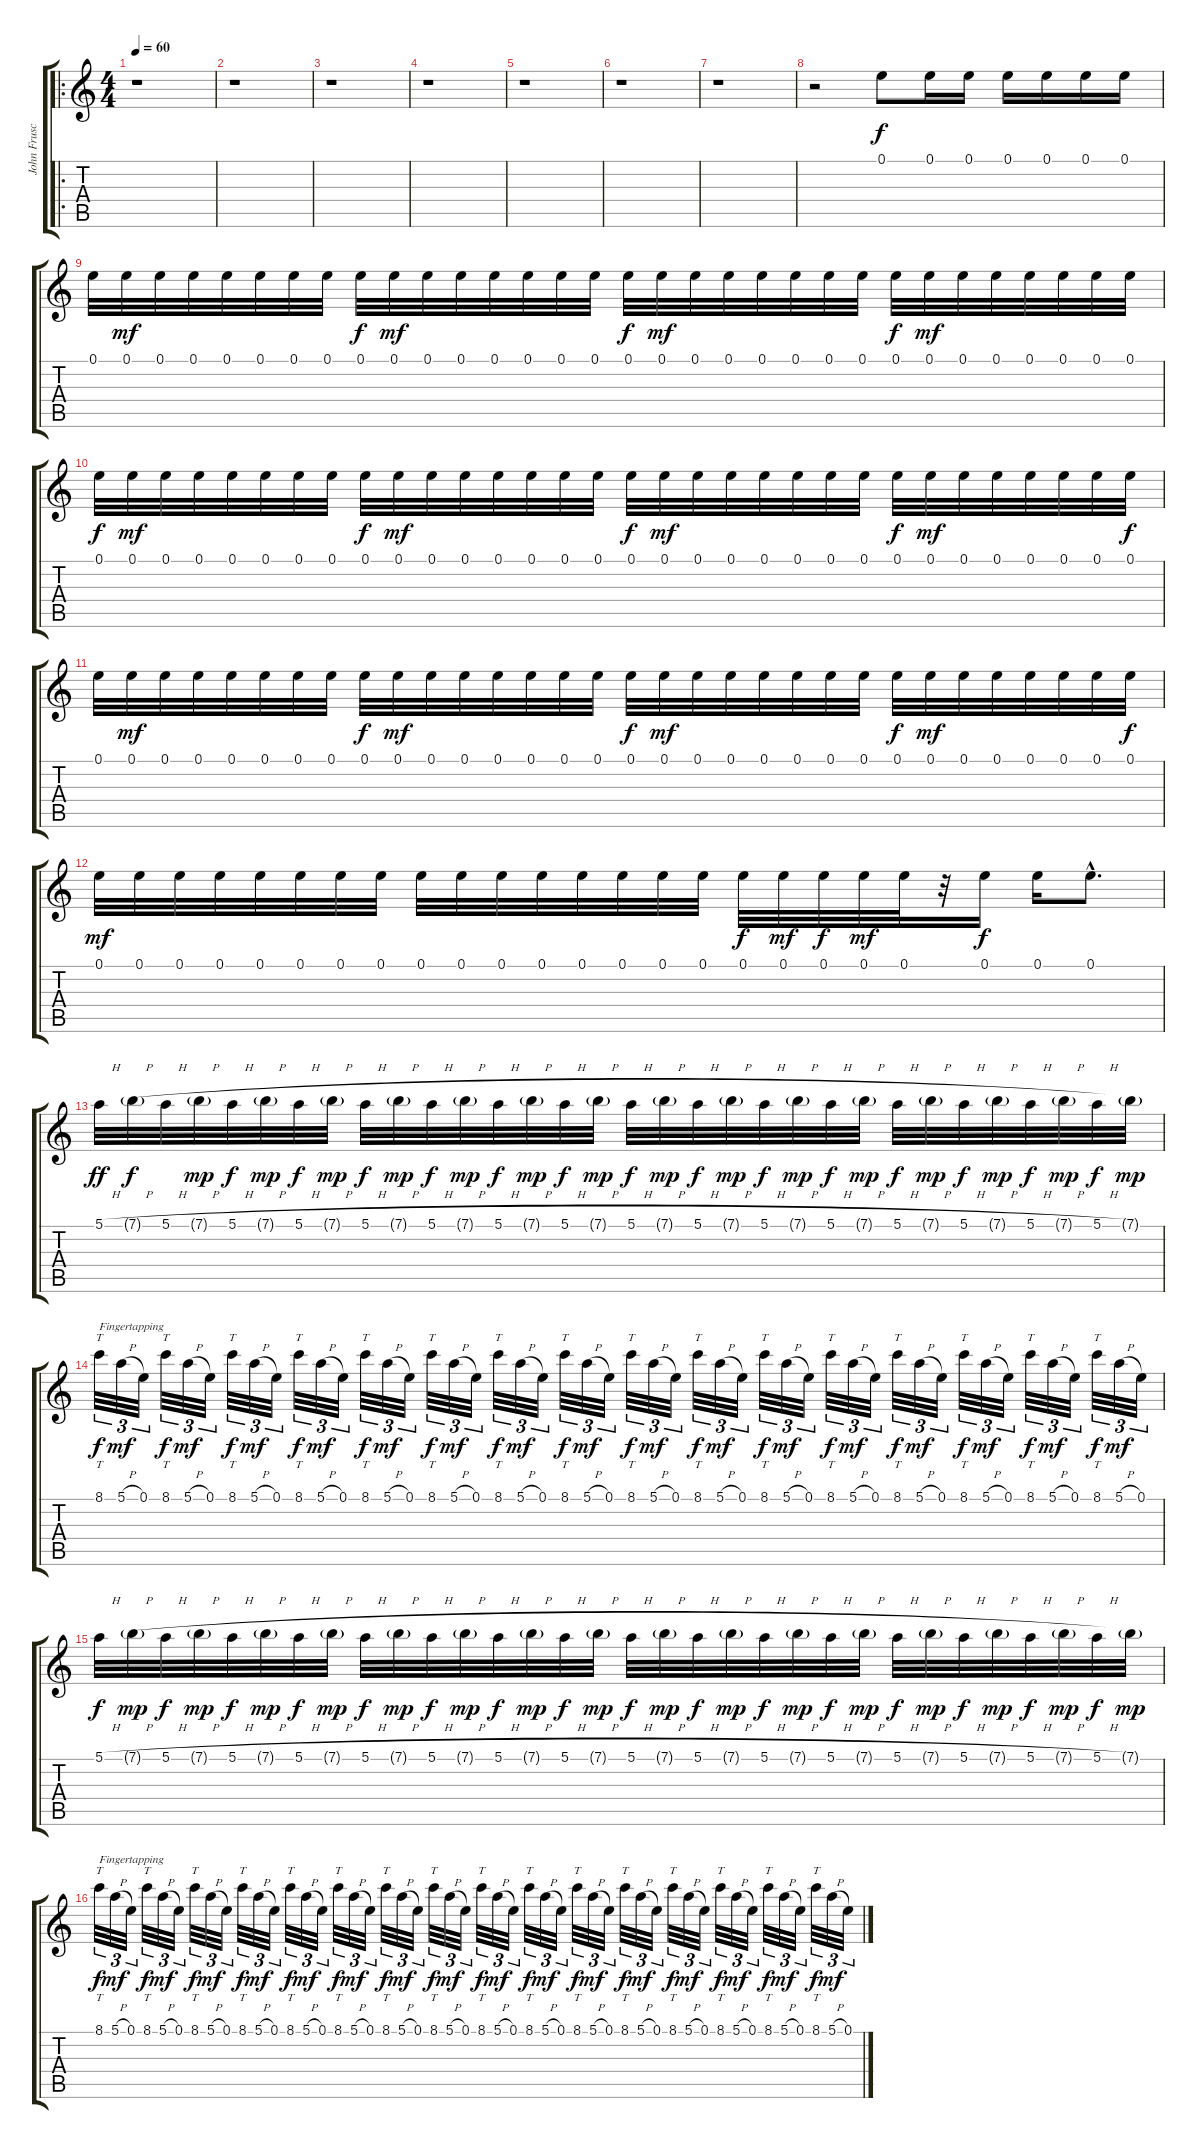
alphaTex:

\track ("John Frusciante" "John Frusc") {instrument electricguitarjazz}
\staff {score tabs}
\tuning (E4 B3 G3 D3 A2 E2) {hide}
\ro
\ts (4 4)
\tempo 60
\clef g2
\ks c
r.1{dy f instrument electricguitarjazz} |
r.1 |
r.1 |
r.1 |
r.1 |
r.1 |
r.1 |
r.2 0.1.8 0.1.16 0.1.16 0.1.16 0.1.16 0.1.16 0.1.16 |
0.1.32 0.1.32{dy mf} 0.1.32 0.1.32 0.1.32 0.1.32 0.1.32 0.1.32 0.1.32{dy f} 0.1.32{dy mf} 0.1.32 0.1.32 0.1.32 0.1.32 0.1.32 0.1.32 0.1.32{dy f} 0.1.32{dy mf} 0.1.32 0.1.32 0.1.32 0.1.32 0.1.32 0.1.32 0.1.32{dy f} 0.1.32{dy mf} 0.1.32 0.1.32 0.1.32 0.1.32 0.1.32 0.1.32 |
0.1.32{dy f} 0.1.32{dy mf} 0.1.32 0.1.32 0.1.32 0.1.32 0.1.32 0.1.32 0.1.32{dy f} 0.1.32{dy mf} 0.1.32 0.1.32 0.1.32 0.1.32 0.1.32 0.1.32 0.1.32{dy f} 0.1.32{dy mf} 0.1.32 0.1.32 0.1.32 0.1.32 0.1.32 0.1.32 0.1.32{dy f} 0.1.32{dy mf} 0.1.32 0.1.32 0.1.32 0.1.32 0.1.32 0.1.32{dy f} |
0.1.32 0.1.32{dy mf} 0.1.32 0.1.32 0.1.32 0.1.32 0.1.32 0.1.32 0.1.32{dy f} 0.1.32{dy mf} 0.1.32 0.1.32 0.1.32 0.1.32 0.1.32 0.1.32 0.1.32{dy f} 0.1.32{dy mf} 0.1.32 0.1.32 0.1.32 0.1.32 0.1.32 0.1.32 0.1.32{dy f} 0.1.32{dy mf} 0.1.32 0.1.32 0.1.32 0.1.32 0.1.32 0.1.32{dy f} |
0.1.32{dy mf} 0.1.32 0.1.32 0.1.32 0.1.32 0.1.32 0.1.32 0.1.32 0.1.32 0.1.32 0.1.32 0.1.32 0.1.32 0.1.32 0.1.32 0.1.32 0.1.32{dy f} 0.1.32{dy mf} 0.1.32{dy f} 0.1.32{dy mf} 0.1.32 r.32 0.1.16{dy f} 0.1.16 0.1{hac}.8{d} |
5.1{h}.32{dy ff} 7.1{h g}.32{dy f} 5.1{h}.32 7.1{h g}.32{dy mp} 5.1{h}.32{dy f} 7.1{h g}.32{dy mp} 5.1{h}.32{dy f} 7.1{h g}.32{dy mp} 5.1{h}.32{dy f} 7.1{h g}.32{dy mp} 5.1{h}.32{dy f} 7.1{h g}.32{dy mp} 5.1{h}.32{dy f} 7.1{h g}.32{dy mp} 5.1{h}.32{dy f} 7.1{h g}.32{dy mp} 5.1{h}.32{dy f} 7.1{h g}.32{dy mp} 5.1{h}.32{dy f} 7.1{h g}.32{dy mp} 5.1{h}.32{dy f} 7.1{h g}.32{dy mp} 5.1{h}.32{dy f} 7.1{h g}.32{dy mp} 5.1{h}.32{dy f} 7.1{h g}.32{dy mp} 5.1{h}.32{dy f} 7.1{h g}.32{dy mp} 5.1{h}.32{dy f} 7.1{h g}.32{dy mp} 5.1{h}.32{dy f} 7.1{g}.32{dy mp} |
8.1.32{tt tu (3 2) txt "Fingertapping" dy f} 5.1{h}.32{tu (3 2) dy mf} 0.1.32{tu (3 2)} 8.1.32{tt tu (3 2) dy f} 5.1{h}.32{tu (3 2) dy mf} 0.1.32{tu (3 2)} 8.1.32{tt tu (3 2) dy f} 5.1{h}.32{tu (3 2) dy mf} 0.1.32{tu (3 2)} 8.1.32{tt tu (3 2) dy f} 5.1{h}.32{tu (3 2) dy mf} 0.1.32{tu (3 2)} 8.1.32{tt tu (3 2) dy f} 5.1{h}.32{tu (3 2) dy mf} 0.1.32{tu (3 2)} 8.1.32{tt tu (3 2) dy f} 5.1{h}.32{tu (3 2) dy mf} 0.1.32{tu (3 2)} 8.1.32{tt tu (3 2) dy f} 5.1{h}.32{tu (3 2) dy mf} 0.1.32{tu (3 2)} 8.1.32{tt tu (3 2) dy f} 5.1{h}.32{tu (3 2) dy mf} 0.1.32{tu (3 2)} 8.1.32{tt tu (3 2) dy f} 5.1{h}.32{tu (3 2) dy mf} 0.1.32{tu (3 2)} 8.1.32{tt tu (3 2) dy f} 5.1{h}.32{tu (3 2) dy mf} 0.1.32{tu (3 2)} 8.1.32{tt tu (3 2) dy f} 5.1{h}.32{tu (3 2) dy mf} 0.1.32{tu (3 2)} 8.1.32{tt tu (3 2) dy f} 5.1{h}.32{tu (3 2) dy mf} 0.1.32{tu (3 2)} 8.1.32{tt tu (3 2) dy f} 5.1{h}.32{tu (3 2) dy mf} 0.1.32{tu (3 2)} 8.1.32{tt tu (3 2) dy f} 5.1{h}.32{tu (3 2) dy mf} 0.1.32{tu (3 2)} 8.1.32{tt tu (3 2) dy f} 5.1{h}.32{tu (3 2) dy mf} 0.1.32{tu (3 2)} 8.1.32{tt tu (3 2) dy f} 5.1{h}.32{tu (3 2) dy mf} 0.1.32{tu (3 2)} |
5.1{h}.32{dy f} 7.1{h g}.32{dy mp} 5.1{h}.32{dy f} 7.1{h g}.32{dy mp} 5.1{h}.32{dy f} 7.1{h g}.32{dy mp} 5.1{h}.32{dy f} 7.1{h g}.32{dy mp} 5.1{h}.32{dy f} 7.1{h g}.32{dy mp} 5.1{h}.32{dy f} 7.1{h g}.32{dy mp} 5.1{h}.32{dy f} 7.1{h g}.32{dy mp} 5.1{h}.32{dy f} 7.1{h g}.32{dy mp} 5.1{h}.32{dy f} 7.1{h g}.32{dy mp} 5.1{h}.32{dy f} 7.1{h g}.32{dy mp} 5.1{h}.32{dy f} 7.1{h g}.32{dy mp} 5.1{h}.32{dy f} 7.1{h g}.32{dy mp} 5.1{h}.32{dy f} 7.1{h g}.32{dy mp} 5.1{h}.32{dy f} 7.1{h g}.32{dy mp} 5.1{h}.32{dy f} 7.1{h g}.32{dy mp} 5.1{h}.32{dy f} 7.1{g}.32{dy mp} |
8.1.32{tt tu (3 2) txt "Fingertapping" dy f} 5.1{h}.32{tu (3 2) dy mf} 0.1.32{tu (3 2)} 8.1.32{tt tu (3 2) dy f} 5.1{h}.32{tu (3 2) dy mf} 0.1.32{tu (3 2)} 8.1.32{tt tu (3 2) dy f} 5.1{h}.32{tu (3 2) dy mf} 0.1.32{tu (3 2)} 8.1.32{tt tu (3 2) dy f} 5.1{h}.32{tu (3 2) dy mf} 0.1.32{tu (3 2)} 8.1.32{tt tu (3 2) dy f} 5.1{h}.32{tu (3 2) dy mf} 0.1.32{tu (3 2)} 8.1.32{tt tu (3 2) dy f} 5.1{h}.32{tu (3 2) dy mf} 0.1.32{tu (3 2)} 8.1.32{tt tu (3 2) dy f} 5.1{h}.32{tu (3 2) dy mf} 0.1.32{tu (3 2)} 8.1.32{tt tu (3 2) dy f} 5.1{h}.32{tu (3 2) dy mf} 0.1.32{tu (3 2)} 8.1.32{tt tu (3 2) dy f} 5.1{h}.32{tu (3 2) dy mf} 0.1.32{tu (3 2)} 8.1.32{tt tu (3 2) dy f} 5.1{h}.32{tu (3 2) dy mf} 0.1.32{tu (3 2)} 8.1.32{tt tu (3 2) dy f} 5.1{h}.32{tu (3 2) dy mf} 0.1.32{tu (3 2)} 8.1.32{tt tu (3 2) dy f} 5.1{h}.32{tu (3 2) dy mf} 0.1.32{tu (3 2)} 8.1.32{tt tu (3 2) dy f} 5.1{h}.32{tu (3 2) dy mf} 0.1.32{tu (3 2)} 8.1.32{tt tu (3 2) dy f} 5.1{h}.32{tu (3 2) dy mf} 0.1.32{tu (3 2)} 8.1.32{tt tu (3 2) dy f} 5.1{h}.32{tu (3 2) dy mf} 0.1.32{tu (3 2)} 8.1.32{tt tu (3 2) dy f} 5.1{h}.32{tu (3 2) dy mf} 0.1.32{tu (3 2)}
